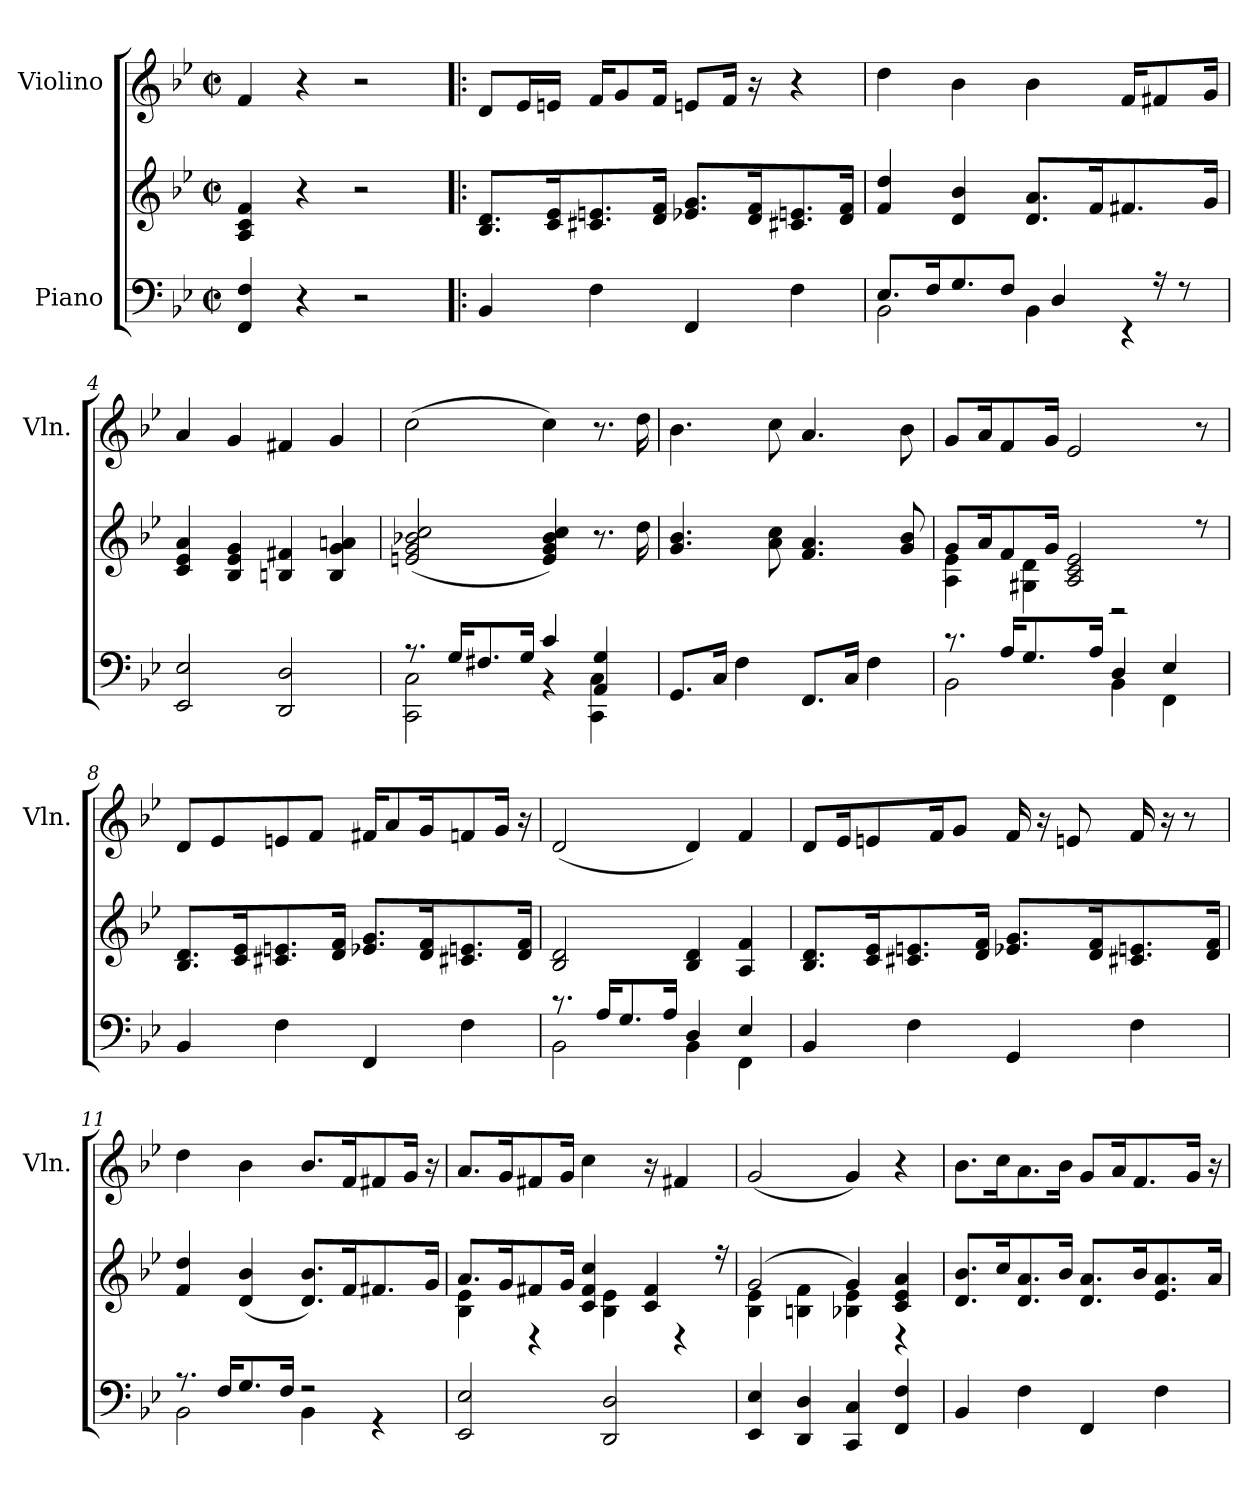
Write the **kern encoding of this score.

**kern	**kern	**kern
*part2	*part2	*part1
*staff3	*staff2	*staff1
*I"Piano	*	*I"Violino
*	*	*I'Vln.
*clefF4	*clefG2	*clefG2
*k[b-e-]	*k[b-e-]	*k[b-e-]
*M2/2	*M2/2	*M2/2
*met(c|)	*met(c|)	*met(c|)
=1	=1	=1
4FF/ 4F/	4A/ 4c/ 4f/	4f/
4r	4r	4r
2r	2r	2r
=2!|:	=2!|:	=2!|:
4BB-/	8.B-/ 8.d/L	8d/L
.	.	16e-/L
.	16c/ 16e-/K	16en/JJ
4F\	8.c#X/ 8.en/	16f/KL
.	.	8g/
.	16d/ 16f/Jk	16f/Jk
4FF/	8.e-X/ 8.g/L	8en/L
.	.	16f/Jk
.	16d/ 16f/K	16r
4F\	8.c#X/ 8.en/	4r
.	16d/ 16f/Jk	.
=3	=3	=3
*^	*	*
8.E-/L	2BB-\	4f/ 4dd/	4dd\
16F/K	.	.	.
8.G/	.	4d/ 4b-/	4b-\
8F/J	.	.	.
.	4BB-\	8.d/ 8.a/L	4b-\
4D/	.	.	.
.	.	16f/K	.
.	4r	8.f#X/	16f/KL
16r	.	.	8f#X/
8r	.	.	.
.	.	16g/Jk	16g/Jk
*v	*v	*	*
!!LO:LB:g=z
=4	=4	=4
2EE-/ 2E-/	4c/ 4e-/ 4a/	4a/
.	4B-/ 4e-/ 4g/	4g/
2DD/ 2D/	4Bn/ 4f#X/	4f#X/
.	4B/ 4g/ 4an/	4g/
=5	=5	=5
*^	*	*
8.r	2CC\ 2C\	(<2en/ 2g/ 2b-X/ 2cc/	(>2cc\
16G/KL	.	.	.
8.F#X/	.	.	.
16G/Jk	.	.	.
4c/	4r	4e/ 4g/ 4b-/ 4cc/)	4cc\)
4AA/ 4G/	4CC\ 4C\	8.r	8.r
.	.	16dd\	16dd\
*v	*v	*	*
=6	=6	=6
8.GG/L	4.g/ 4.b-/	4.b-\
16C/Jk	.	.
4F\	.	.
.	8a\ 8cc\	8cc\
8.FF/L	4.f/ 4.a/	4.a/
16C/Jk	.	.
4F\	.	.
.	8g/ 8b-/	8b-\
!!LO:LB:g=z
=7	=7	=7
*^	*^	*
8.r	2BB-\	8g/L	4A\ 4e-\	8g/L
.	.	16a/K	.	16a/K
16A/KL	.	8f/	.	8f/
8.G/	.	.	4G#X\ 4d\	.
.	.	16g/Jk	.	16g/Jk
.	.	2A/ 2c/ 2e-/	.	2e-/
16A/Jk	.	.	.	.
4D/	4BB-\	.	2r	.
4E-/	4FF\	.	.	.
.	.	8r	.	8r
*v	*v	*	*	*
*	*v	*v	*
=8	=8	=8
4BB-/	8.B-/ 8.d/L	8d/L
.	.	8e-/
.	16c/ 16e-/K	.
4F\	8.c#X/ 8.en/	8en/
.	.	8f/J
.	16d/ 16f/Jk	.
4FF/	8.e-X/ 8.g/L	16f#X/KL
.	.	8a/
.	16d/ 16f/K	16g/K
4F\	8.c#X/ 8.en/	8fn/
.	.	16g/Jk
.	16d/ 16f/Jk	16r
!!LO:LB:g=z
=9	=9	=9
*^	*	*
8.r	2BB-\	2B-/ 2d/	(<2d/
16A/KL	.	.	.
8.G/	.	.	.
16A/Jk	.	.	.
4D/	4BB-\	4B-/ 4d/	4d/)
4E-/	4FF\	4A/ 4f/	4f/
*v	*v	*	*
=10	=10	=10
4BB-/	8.B-/ 8.d/L	8d/L
.	.	16e-/K
.	16c/ 16e-/K	8en/
4F\	8.c#X/ 8.en/	.
.	.	16f/K
.	.	8g/J
.	16d/ 16f/Jk	.
4GG/	8.e-X/ 8.g/L	16f/
.	.	16r
.	.	8en/
.	16d/ 16f/K	.
4F\	8.c#X/ 8.en/	16f/
.	.	16r
.	.	8r
.	16d/ 16f/Jk	.
!!LO:PB:g=z
=11	=11	=11
*^	*	*
8.r	2BB-\	4f/ 4dd/	4dd\
16F/KL	.	.	.
8.G/	.	(<4d/ 4b-/	4b-\
16F/Jk	.	.	.
2r	4BB-\	8.d/ 8.b-/L)	8.b-/L
.	.	16f/K	16f/K
.	4r	8.f#X/	8f#X/
.	.	.	16g/Jk
.	.	16g/Jk	16r
*v	*v	*	*
=12	=12	=12
*	*^	*
2EE-/ 2E-/	8.a/L	4B-\ 4e-\	8.a/L
.	16g/K	.	16g/K
.	8f#X/	4r	8f#X/
.	16g/Jk	.	16g/Jk
.	4c/ 4f#/ 4cc/	.	4cc\
2DD/ 2D/	.	4B-\ 4e-\	.
.	4c/ 4f#/	.	16r
.	.	4r	4f#X/
.	16r	.	.
=13	=13	=13	=13
4EE-/ 4E-/	(>2g/	4B-\ 4e-\	(<2g/
4DD/ 4D/	.	4Bn\ 4f\	.
4CC/ 4C/	4g/)	4B-X\ 4e-\	4g/)
4FF/ 4F/	4c/ 4e-/ 4a/	4r	4r
*	*v	*v	*
!!LO:LB:g=z
=14	=14	=14
4BB-/	8.d/ 8.b-/L	8.b-\L
.	16cc/K	16cc\K
4F\	8.d/ 8.a/	8.a\
.	16b-/Jk	16b-\Jk
4FF/	8.d/ 8.a/L	8g/L
.	.	16a/K
.	16b-/K	8.f/
4F\	8.e-/ 8.a/	.
.	.	16g/Jk
.	16a/Jk	16r
=	=	=
*-	*-	*-
